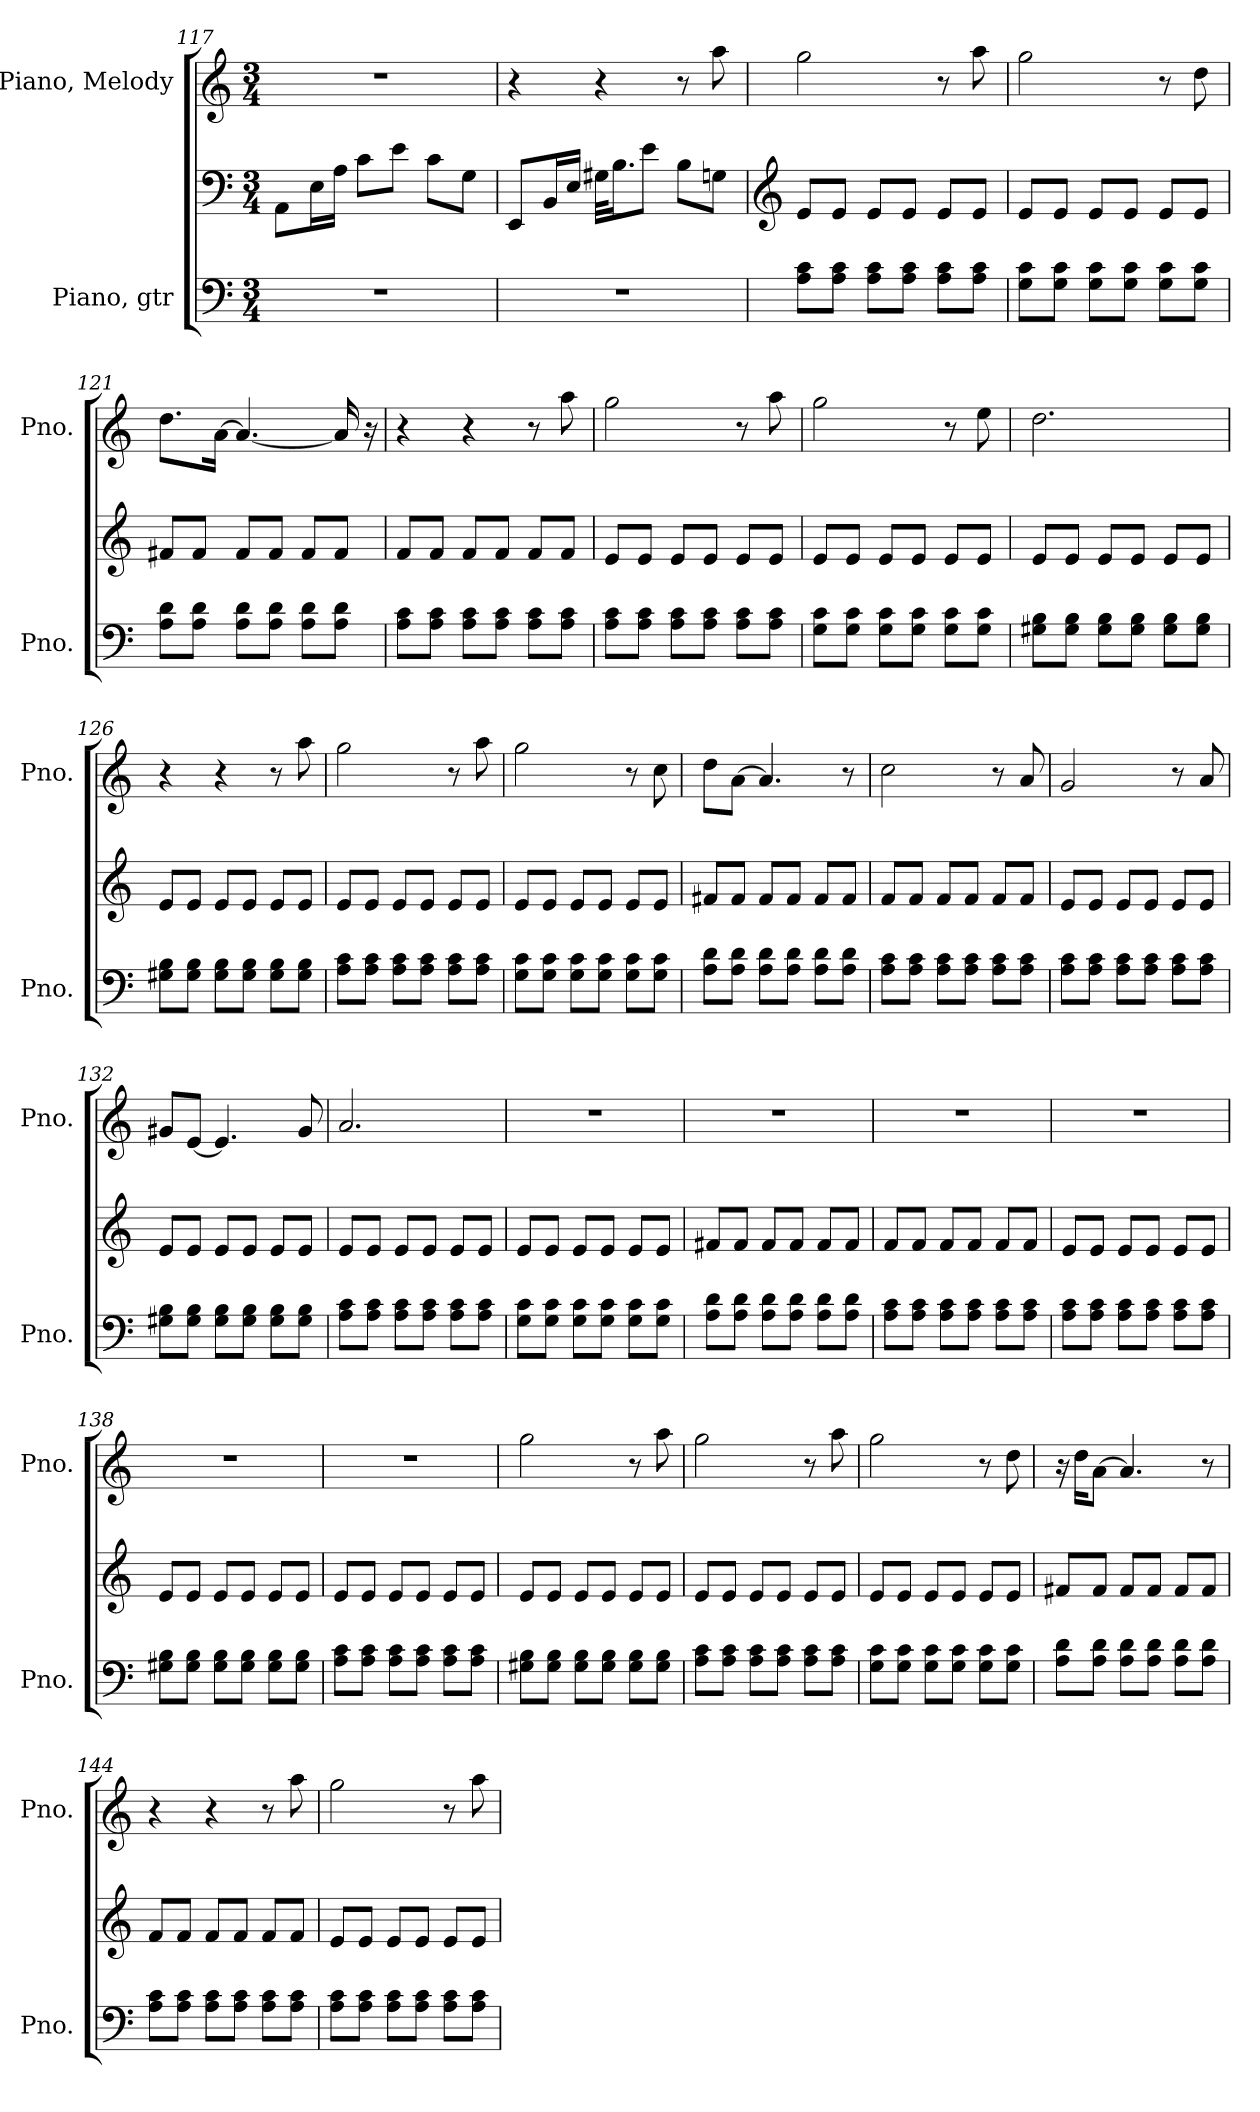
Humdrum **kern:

**kern	**kern	**kern
*part2	*part2	*part1
*staff3	*staff2	*staff1
*I"Piano, gtr	*	*I"Piano, Melody
*I'Pno.	*	*I'Pno.
*clefF4	*clefF4	*clefG2
*k[]	*k[]	*k[]
*M3/4	*M3/4	*M3/4
=117	=117	=117
2.r	8AA\L	2.r
.	16E\L	.
.	16A\JJ	.
.	8c\L	.
.	8e\J	.
.	8c\L	.
.	8G\J	.
=118	=118	=118
2.r	8EE/L	4r
.	16BB/L	.
.	16E/JJ	.
.	32G#X\KLL	4r
.	16.B\J	.
.	8e\J	.
.	8B\L	8r
.	8Gn\J	8aa\
=119	=119	=119
*	*clefG2	*
8A\ 8c\L	8e/L	2gg\
8A\ 8c\J	8e/J	.
8A\ 8c\L	8e/L	.
8A\ 8c\J	8e/J	.
8A\ 8c\L	8e/L	8r
8A\ 8c\J	8e/J	8aa\
!!LO:LB:g=z
=120	=120	=120
8G\ 8c\L	8e/L	2gg\
8G\ 8c\J	8e/J	.
8G\ 8c\L	8e/L	.
8G\ 8c\J	8e/J	.
8G\ 8c\L	8e/L	8r
8G\ 8c\J	8e/J	8dd\
=121	=121	=121
8A\ 8d\L	8f#X/L	8.dd\L
8A\ 8d\J	8f#/J	.
.	.	[16a\Jk
8A\ 8d\L	8f#/L	4.a/_
8A\ 8d\J	8f#/J	.
8A\ 8d\L	8f#/L	.
8A\ 8d\J	8f#/J	16a/]
.	.	16r
=122	=122	=122
8A\ 8c\L	8f/L	4r
8A\ 8c\J	8f/J	.
8A\ 8c\L	8f/L	4r
8A\ 8c\J	8f/J	.
8A\ 8c\L	8f/L	8r
8A\ 8c\J	8f/J	8aa\
=123	=123	=123
8A\ 8c\L	8e/L	2gg\
8A\ 8c\J	8e/J	.
8A\ 8c\L	8e/L	.
8A\ 8c\J	8e/J	.
8A\ 8c\L	8e/L	8r
8A\ 8c\J	8e/J	8aa\
!!LO:LB:g=z
=124	=124	=124
8G\ 8c\L	8e/L	2gg\
8G\ 8c\J	8e/J	.
8G\ 8c\L	8e/L	.
8G\ 8c\J	8e/J	.
8G\ 8c\L	8e/L	8r
8G\ 8c\J	8e/J	8ee\
=125	=125	=125
8G#X\ 8B\L	8e/L	2.dd\
8G#\ 8B\J	8e/J	.
8G#\ 8B\L	8e/L	.
8G#\ 8B\J	8e/J	.
8G#\ 8B\L	8e/L	.
8G#\ 8B\J	8e/J	.
=126	=126	=126
8G#X\ 8B\L	8e/L	4r
8G#\ 8B\J	8e/J	.
8G#\ 8B\L	8e/L	4r
8G#\ 8B\J	8e/J	.
8G#\ 8B\L	8e/L	8r
8G#\ 8B\J	8e/J	8aa\
=127	=127	=127
8A\ 8c\L	8e/L	2gg\
8A\ 8c\J	8e/J	.
8A\ 8c\L	8e/L	.
8A\ 8c\J	8e/J	.
8A\ 8c\L	8e/L	8r
8A\ 8c\J	8e/J	8aa\
=128	=128	=128
8G\ 8c\L	8e/L	2gg\
8G\ 8c\J	8e/J	.
8G\ 8c\L	8e/L	.
8G\ 8c\J	8e/J	.
8G\ 8c\L	8e/L	8r
8G\ 8c\J	8e/J	8cc\
!!LO:PB:g=z
=129	=129	=129
8A\ 8d\L	8f#X/L	8dd\L
8A\ 8d\J	8f#/J	[8a\J
8A\ 8d\L	8f#/L	4.a/]
8A\ 8d\J	8f#/J	.
8A\ 8d\L	8f#/L	.
8A\ 8d\J	8f#/J	8r
=130	=130	=130
8A\ 8c\L	8f/L	2cc\
8A\ 8c\J	8f/J	.
8A\ 8c\L	8f/L	.
8A\ 8c\J	8f/J	.
8A\ 8c\L	8f/L	8r
8A\ 8c\J	8f/J	8a/
=131	=131	=131
8A\ 8c\L	8e/L	2g/
8A\ 8c\J	8e/J	.
8A\ 8c\L	8e/L	.
8A\ 8c\J	8e/J	.
8A\ 8c\L	8e/L	8r
8A\ 8c\J	8e/J	8a/
=132	=132	=132
8G#X\ 8B\L	8e/L	8g#X/L
8G#\ 8B\J	8e/J	[8e/J
8G#\ 8B\L	8e/L	4.e/]
8G#\ 8B\J	8e/J	.
8G#\ 8B\L	8e/L	.
8G#\ 8B\J	8e/J	8g#/
!!LO:LB:g=z
=133	=133	=133
8A\ 8c\L	8e/L	2.a/
8A\ 8c\J	8e/J	.
8A\ 8c\L	8e/L	.
8A\ 8c\J	8e/J	.
8A\ 8c\L	8e/L	.
8A\ 8c\J	8e/J	.
=134	=134	=134
8G\ 8c\L	8e/L	2.r
8G\ 8c\J	8e/J	.
8G\ 8c\L	8e/L	.
8G\ 8c\J	8e/J	.
8G\ 8c\L	8e/L	.
8G\ 8c\J	8e/J	.
=135	=135	=135
8A\ 8d\L	8f#X/L	2.r
8A\ 8d\J	8f#/J	.
8A\ 8d\L	8f#/L	.
8A\ 8d\J	8f#/J	.
8A\ 8d\L	8f#/L	.
8A\ 8d\J	8f#/J	.
=136	=136	=136
8A\ 8c\L	8f/L	2.r
8A\ 8c\J	8f/J	.
8A\ 8c\L	8f/L	.
8A\ 8c\J	8f/J	.
8A\ 8c\L	8f/L	.
8A\ 8c\J	8f/J	.
!!LO:LB:g=z
=137	=137	=137
8A\ 8c\L	8e/L	2.r
8A\ 8c\J	8e/J	.
8A\ 8c\L	8e/L	.
8A\ 8c\J	8e/J	.
8A\ 8c\L	8e/L	.
8A\ 8c\J	8e/J	.
=138	=138	=138
8G#X\ 8B\L	8e/L	2.r
8G#\ 8B\J	8e/J	.
8G#\ 8B\L	8e/L	.
8G#\ 8B\J	8e/J	.
8G#\ 8B\L	8e/L	.
8G#\ 8B\J	8e/J	.
=139	=139	=139
8A\ 8c\L	8e/L	2.r
8A\ 8c\J	8e/J	.
8A\ 8c\L	8e/L	.
8A\ 8c\J	8e/J	.
8A\ 8c\L	8e/L	.
8A\ 8c\J	8e/J	.
=140	=140	=140
8G#X\ 8B\L	8e/L	2gg\
8G#\ 8B\J	8e/J	.
8G#\ 8B\L	8e/L	.
8G#\ 8B\J	8e/J	.
8G#\ 8B\L	8e/L	8r
8G#\ 8B\J	8e/J	8aa\
=141	=141	=141
8A\ 8c\L	8e/L	2gg\
8A\ 8c\J	8e/J	.
8A\ 8c\L	8e/L	.
8A\ 8c\J	8e/J	.
8A\ 8c\L	8e/L	8r
8A\ 8c\J	8e/J	8aa\
!!LO:LB:g=z
=142	=142	=142
8G\ 8c\L	8e/L	2gg\
8G\ 8c\J	8e/J	.
8G\ 8c\L	8e/L	.
8G\ 8c\J	8e/J	.
8G\ 8c\L	8e/L	8r
8G\ 8c\J	8e/J	8dd\
=143	=143	=143
8A\ 8d\L	8f#X/L	16r
.	.	16dd\KL
8A\ 8d\J	8f#/J	[8a\J
8A\ 8d\L	8f#/L	4.a/]
8A\ 8d\J	8f#/J	.
8A\ 8d\L	8f#/L	.
8A\ 8d\J	8f#/J	8r
=144	=144	=144
8A\ 8c\L	8f/L	4r
8A\ 8c\J	8f/J	.
8A\ 8c\L	8f/L	4r
8A\ 8c\J	8f/J	.
8A\ 8c\L	8f/L	8r
8A\ 8c\J	8f/J	8aa\
=145	=145	=145
8A\ 8c\L	8e/L	2gg\
8A\ 8c\J	8e/J	.
8A\ 8c\L	8e/L	.
8A\ 8c\J	8e/J	.
8A\ 8c\L	8e/L	8r
8A\ 8c\J	8e/J	8aa\
=	=	=
*-	*-	*-
